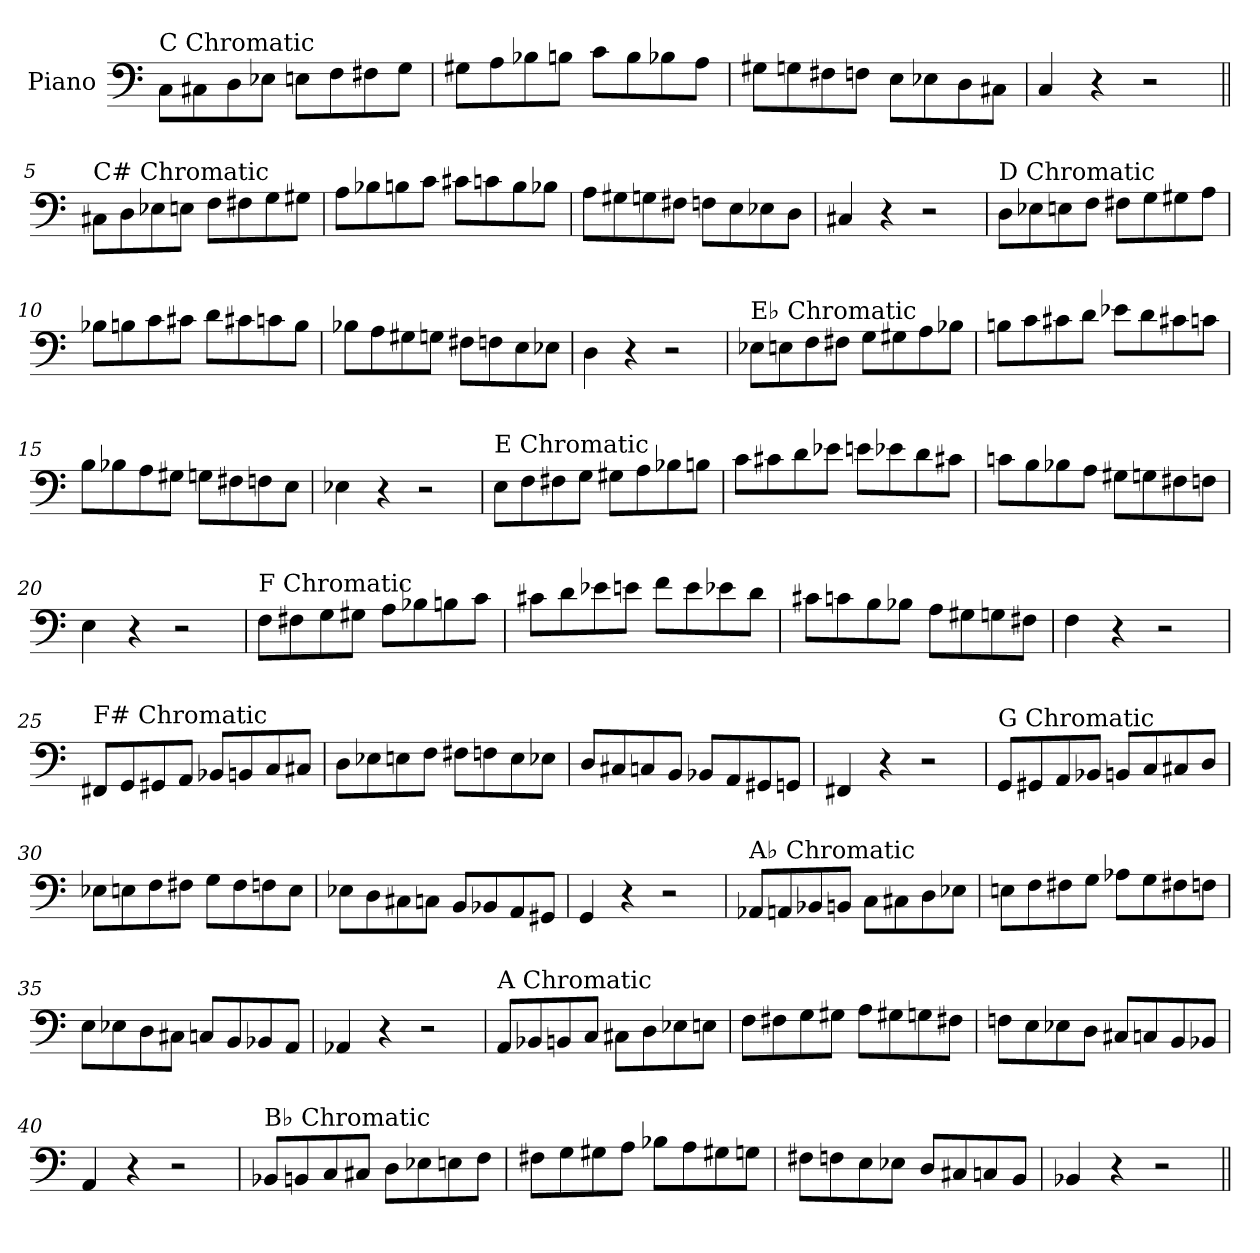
**kern
*part1
*staff1
*I"Piano
*I'Pno.
*clefF4
*k[]
=1
!LO:TX:a:t=C Chromatic
8C\L
8C#X\
8D\
8E-X\J
8En\L
8F\
8F#X\
8G\J
=2
8G#X\L
8A\
8B-X\
8Bn\J
8c\L
8B\
8B-X\
8A\J
=3
8G#X\L
8Gn\
8F#X\
8Fn\J
8E\L
8E-X\
8D\
8C#X\J
=4
4C/
4r
2r
!!LO:LB:g=z
=5||
!LO:TX:a:t=C# Chromatic
8C#X\L
8D\
8E-X\
8En\J
8F\L
8F#X\
8G\
8G#X\J
=6
8A\L
8B-X\
8Bn\
8c\J
8c#X\L
8cn\
8B\
8B-X\J
=7
8A\L
8G#X\
8Gn\
8F#X\J
8Fn\L
8E\
8E-X\
8D\J
=8
4C#X/
4r
2r
!!LO:LB:g=z
=9
!LO:TX:a:t=D Chromatic
8D\L
8E-X\
8En\
8F\J
8F#X\L
8G\
8G#X\
8A\J
=10
8B-X\L
8Bn\
8c\
8c#X\J
8d\L
8c#X\
8cn\
8B\J
=11
8B-X\L
8A\
8G#X\
8Gn\J
8F#X\L
8Fn\
8E\
8E-X\J
=12
4D\
4r
2r
!!LO:LB:g=z
=13
!LO:TX:a:t=E♭ Chromatic
8E-X\L
8En\
8F\
8F#X\J
8G\L
8G#X\
8A\
8B-X\J
=14
8Bn\L
8c\
8c#X\
8d\J
8e-X\L
8d\
8c#X\
8cn\J
=15
8B\L
8B-X\
8A\
8G#X\J
8Gn\L
8F#X\
8Fn\
8E\J
=16
4E-X\
4r
2r
!!LO:LB:g=z
=17
!LO:TX:a:t=E Chromatic
8E\L
8F\
8F#X\
8G\J
8G#X\L
8A\
8B-X\
8Bn\J
=18
8c\L
8c#X\
8d\
8e-X\J
8en\L
8e-X\
8d\
8c#X\J
=19
8cn\L
8B\
8B-X\
8A\J
8G#X\L
8Gn\
8F#X\
8Fn\J
=20
4E\
4r
2r
!!LO:LB:g=z
=21
!LO:TX:a:t=F Chromatic
8F\L
8F#X\
8G\
8G#X\J
8A\L
8B-X\
8Bn\
8c\J
=22
8c#X\L
8d\
8e-X\
8en\J
8f\L
8e\
8e-X\
8d\J
=23
8c#X\L
8cn\
8B\
8B-X\J
8A\L
8G#X\
8Gn\
8F#X\J
=24
4F\
4r
2r
!!LO:LB:g=z
=25
!LO:TX:a:t=F# Chromatic
8FF#X/L
8GG/
8GG#X/
8AA/J
8BB-X/L
8BBn/
8C/
8C#X/J
=26
8D\L
8E-X\
8En\
8F\J
8F#X\L
8Fn\
8E\
8E-X\J
=27
8D/L
8C#X/
8Cn/
8BB/J
8BB-X/L
8AA/
8GG#X/
8GGn/J
=28
4FF#X/
4r
2r
!!LO:LB:g=z
=29
!LO:TX:a:t=G Chromatic
8GG/L
8GG#X/
8AA/
8BB-X/J
8BBn/L
8C/
8C#X/
8D/J
=30
8E-X\L
8En\
8F\
8F#X\J
8G\L
8F#\
8Fn\
8E\J
=31
8E-X\L
8D\
8C#X\
8Cn\J
8BB/L
8BB-X/
8AA/
8GG#X/J
=32
4GG/
4r
2r
!!LO:LB:g=z
=33
!LO:TX:a:t=A♭ Chromatic
8AA-X/L
8AAn/
8BB-X/
8BBn/J
8C\L
8C#X\
8D\
8E-X\J
=34
8En\L
8F\
8F#X\
8G\J
8A-X\L
8G\
8F#X\
8Fn\J
=35
8E\L
8E-X\
8D\
8C#X\J
8Cn/L
8BB/
8BB-X/
8AA/J
=36
4AA-X/
4r
2r
!!LO:LB:g=z
=37
!LO:TX:a:t=A Chromatic
8AA/L
8BB-X/
8BBn/
8C/J
8C#X\L
8D\
8E-X\
8En\J
=38
8F\L
8F#X\
8G\
8G#X\J
8A\L
8G#X\
8Gn\
8F#X\J
=39
8Fn\L
8E\
8E-X\
8D\J
8C#X/L
8Cn/
8BB/
8BB-X/J
=40
4AA/
4r
2r
!!LO:LB:g=z
=41
!LO:TX:a:t=B♭ Chromatic
8BB-X/L
8BBn/
8C/
8C#X/J
8D\L
8E-X\
8En\
8F\J
=42
8F#X\L
8G\
8G#X\
8A\J
8B-X\L
8A\
8G#X\
8Gn\J
=43
8F#X\L
8Fn\
8E\
8E-X\J
8D/L
8C#X/
8Cn/
8BB/J
=44
4BB-X/
4r
2r
=||
*-
